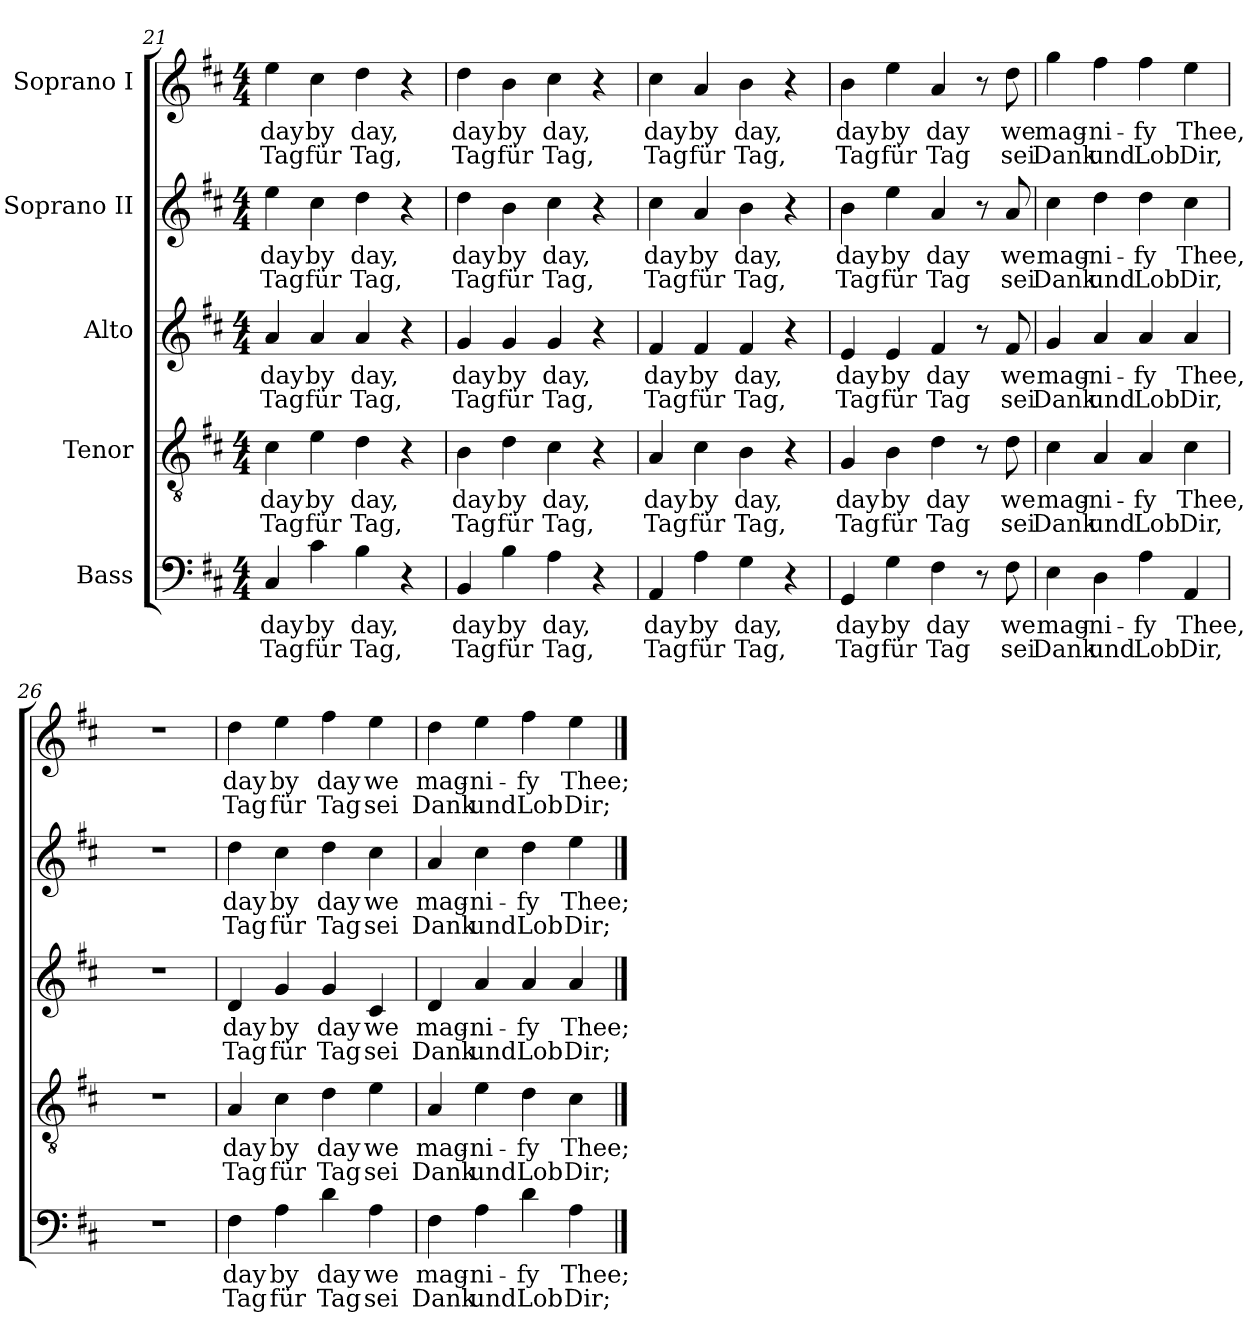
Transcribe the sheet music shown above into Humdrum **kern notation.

**kern	**text	**text	**kern	**text	**text	**kern	**text	**text	**kern	**text	**text	**kern	**text	**text
*part5	*part5	*part5	*part4	*part4	*part4	*part3	*part3	*part3	*part2	*part2	*part2	*part1	*part1	*part1
*staff5	*staff5	*staff5	*staff4	*staff4	*staff4	*staff3	*staff3	*staff3	*staff2	*staff2	*staff2	*staff1	*staff1	*staff1
*I"Bass	*	*	*I"Tenor	*	*	*I"Alto	*	*	*I"Soprano II	*	*	*I"Soprano I	*	*
*clefF4	*	*	*clefGv2	*	*	*clefG2	*	*	*clefG2	*	*	*clefG2	*	*
*k[f#c#]	*	*	*k[f#c#]	*	*	*k[f#c#]	*	*	*k[f#c#]	*	*	*k[f#c#]	*	*
*D:	*	*	*D:	*	*	*D:	*	*	*D:	*	*	*D:	*	*
*M4/4	*	*	*M4/4	*	*	*M4/4	*	*	*M4/4	*	*	*M4/4	*	*
=21	=21	=21	=21	=21	=21	=21	=21	=21	=21	=21	=21	=21	=21	=21
!	!LO:LY:b	!LO:LY:b	!	!LO:LY:b	!LO:LY:b	!	!LO:LY:b	!LO:LY:b	!	!LO:LY:b	!LO:LY:b	!	!LO:LY:b	!LO:LY:b
4C#/	day	Tag	4c#\	day	Tag	4a/	day	Tag	4ee\	day	Tag	4ee\	day	Tag
!	!LO:LY:b	!LO:LY:b	!	!LO:LY:b	!LO:LY:b	!	!LO:LY:b	!LO:LY:b	!	!LO:LY:b	!LO:LY:b	!	!LO:LY:b	!LO:LY:b
4c#\	by	für	4e\	by	für	4a/	by	für	4cc#\	by	für	4cc#\	by	für
!	!LO:LY:b	!LO:LY:b	!	!LO:LY:b	!LO:LY:b	!	!LO:LY:b	!LO:LY:b	!	!LO:LY:b	!LO:LY:b	!	!LO:LY:b	!LO:LY:b
4B\	day,	Tag,	4d\	day,	Tag,	4a/	day,	Tag,	4dd\	day,	Tag,	4dd\	day,	Tag,
4r	.	.	4r	.	.	4r	.	.	4r	.	.	4r	.	.
!!LO:LB:g=z
=22	=22	=22	=22	=22	=22	=22	=22	=22	=22	=22	=22	=22	=22	=22
!	!LO:LY:b	!LO:LY:b	!	!LO:LY:b	!LO:LY:b	!	!LO:LY:b	!LO:LY:b	!	!LO:LY:b	!LO:LY:b	!	!LO:LY:b	!LO:LY:b
4BB/	day	Tag	4B\	day	Tag	4g/	day	Tag	4dd\	day	Tag	4dd\	day	Tag
!	!LO:LY:b	!LO:LY:b	!	!LO:LY:b	!LO:LY:b	!	!LO:LY:b	!LO:LY:b	!	!LO:LY:b	!LO:LY:b	!	!LO:LY:b	!LO:LY:b
4B\	by	für	4d\	by	für	4g/	by	für	4b\	by	für	4b\	by	für
!	!LO:LY:b	!LO:LY:b	!	!LO:LY:b	!LO:LY:b	!	!LO:LY:b	!LO:LY:b	!	!LO:LY:b	!LO:LY:b	!	!LO:LY:b	!LO:LY:b
4A\	day,	Tag,	4c#\	day,	Tag,	4g/	day,	Tag,	4cc#\	day,	Tag,	4cc#\	day,	Tag,
4r	.	.	4r	.	.	4r	.	.	4r	.	.	4r	.	.
=23	=23	=23	=23	=23	=23	=23	=23	=23	=23	=23	=23	=23	=23	=23
!	!LO:LY:b	!LO:LY:b	!	!LO:LY:b	!LO:LY:b	!	!LO:LY:b	!LO:LY:b	!	!LO:LY:b	!LO:LY:b	!	!LO:LY:b	!LO:LY:b
4AA/	day	Tag	4A/	day	Tag	4f#/	day	Tag	4cc#\	day	Tag	4cc#\	day	Tag
!	!LO:LY:b	!LO:LY:b	!	!LO:LY:b	!LO:LY:b	!	!LO:LY:b	!LO:LY:b	!	!LO:LY:b	!LO:LY:b	!	!LO:LY:b	!LO:LY:b
4A\	by	für	4c#\	by	für	4f#/	by	für	4a/	by	für	4a/	by	für
!	!LO:LY:b	!LO:LY:b	!	!LO:LY:b	!LO:LY:b	!	!LO:LY:b	!LO:LY:b	!	!LO:LY:b	!LO:LY:b	!	!LO:LY:b	!LO:LY:b
4G\	day,	Tag,	4B\	day,	Tag,	4f#/	day,	Tag,	4b\	day,	Tag,	4b\	day,	Tag,
4r	.	.	4r	.	.	4r	.	.	4r	.	.	4r	.	.
=24	=24	=24	=24	=24	=24	=24	=24	=24	=24	=24	=24	=24	=24	=24
!	!LO:LY:b	!LO:LY:b	!	!LO:LY:b	!LO:LY:b	!	!LO:LY:b	!LO:LY:b	!	!LO:LY:b	!LO:LY:b	!	!LO:LY:b	!LO:LY:b
4GG/	day	Tag	4G/	day	Tag	4e/	day	Tag	4b\	day	Tag	4b\	day	Tag
!	!LO:LY:b	!LO:LY:b	!	!LO:LY:b	!LO:LY:b	!	!LO:LY:b	!LO:LY:b	!	!LO:LY:b	!LO:LY:b	!	!LO:LY:b	!LO:LY:b
4G\	by	für	4B\	by	für	4e/	by	für	4ee\	by	für	4ee\	by	für
!	!LO:LY:b	!LO:LY:b	!	!LO:LY:b	!LO:LY:b	!	!LO:LY:b	!LO:LY:b	!	!LO:LY:b	!LO:LY:b	!	!LO:LY:b	!LO:LY:b
4F#\	day	Tag	4d\	day	Tag	4f#/	day	Tag	4a/	day	Tag	4a/	day	Tag
8r	.	.	8r	.	.	8r	.	.	8r	.	.	8r	.	.
!	!LO:LY:b	!LO:LY:b	!	!LO:LY:b	!LO:LY:b	!	!LO:LY:b	!LO:LY:b	!	!LO:LY:b	!LO:LY:b	!	!LO:LY:b	!LO:LY:b
8F#\	we	sei	8d\	we	sei	8f#/	we	sei	8a/	we	sei	8dd\	we	sei
!!LO:PB:g=z
=25	=25	=25	=25	=25	=25	=25	=25	=25	=25	=25	=25	=25	=25	=25
!	!LO:LY:b	!LO:LY:b	!	!LO:LY:b	!LO:LY:b	!	!LO:LY:b	!LO:LY:b	!	!LO:LY:b	!LO:LY:b	!	!LO:LY:b	!LO:LY:b
4E\	mag-	Dank	4c#\	mag-	Dank	4g/	mag-	Dank	4cc#\	mag-	Dank	4gg\	mag-	Dank
!	!LO:LY:b	!LO:LY:b	!	!LO:LY:b	!LO:LY:b	!	!LO:LY:b	!LO:LY:b	!	!LO:LY:b	!LO:LY:b	!	!LO:LY:b	!LO:LY:b
4D\	-ni-	und	4A/	-ni-	und	4a/	-ni-	und	4dd\	-ni-	und	4ff#\	-ni-	und
!	!LO:LY:b	!LO:LY:b	!	!LO:LY:b	!LO:LY:b	!	!LO:LY:b	!LO:LY:b	!	!LO:LY:b	!LO:LY:b	!	!LO:LY:b	!LO:LY:b
4A\	-fy	Lob	4A/	-fy	Lob	4a/	-fy	Lob	4dd\	-fy	Lob	4ff#\	-fy	Lob
!	!LO:LY:b	!LO:LY:b	!	!LO:LY:b	!LO:LY:b	!	!LO:LY:b	!LO:LY:b	!	!LO:LY:b	!LO:LY:b	!	!LO:LY:b	!LO:LY:b
4AA/	Thee,	Dir,	4c#\	Thee,	Dir,	4a/	Thee,	Dir,	4cc#\	Thee,	Dir,	4ee\	Thee,	Dir,
=26	=26	=26	=26	=26	=26	=26	=26	=26	=26	=26	=26	=26	=26	=26
1r	.	.	1r	.	.	1r	.	.	1r	.	.	1r	.	.
=27	=27	=27	=27	=27	=27	=27	=27	=27	=27	=27	=27	=27	=27	=27
!	!LO:LY:b	!LO:LY:b	!	!LO:LY:b	!LO:LY:b	!	!LO:LY:b	!LO:LY:b	!	!LO:LY:b	!LO:LY:b	!	!LO:LY:b	!LO:LY:b
4F#\	day	Tag	4A/	day	Tag	4d/	day	Tag	4dd\	day	Tag	4dd\	day	Tag
!	!LO:LY:b	!LO:LY:b	!	!LO:LY:b	!LO:LY:b	!	!LO:LY:b	!LO:LY:b	!	!LO:LY:b	!LO:LY:b	!	!LO:LY:b	!LO:LY:b
4A\	by	für	4c#\	by	für	4g/	by	für	4cc#\	by	für	4ee\	by	für
!	!LO:LY:b	!LO:LY:b	!	!LO:LY:b	!LO:LY:b	!	!LO:LY:b	!LO:LY:b	!	!LO:LY:b	!LO:LY:b	!	!LO:LY:b	!LO:LY:b
4d\	day	Tag	4d\	day	Tag	4g/	day	Tag	4dd\	day	Tag	4ff#\	day	Tag
!	!LO:LY:b	!LO:LY:b	!	!LO:LY:b	!LO:LY:b	!	!LO:LY:b	!LO:LY:b	!	!LO:LY:b	!LO:LY:b	!	!LO:LY:b	!LO:LY:b
4A\	we	sei	4e\	we	sei	4c#/	we	sei	4cc#\	we	sei	4ee\	we	sei
=28	=28	=28	=28	=28	=28	=28	=28	=28	=28	=28	=28	=28	=28	=28
!	!LO:LY:b	!LO:LY:b	!	!LO:LY:b	!LO:LY:b	!	!LO:LY:b	!LO:LY:b	!	!LO:LY:b	!LO:LY:b	!	!LO:LY:b	!LO:LY:b
4F#\	mag-	Dank	4A/	mag-	Dank	4d/	mag-	Dank	4a/	mag-	Dank	4dd\	mag-	Dank
!	!LO:LY:b	!LO:LY:b	!	!LO:LY:b	!LO:LY:b	!	!LO:LY:b	!LO:LY:b	!	!LO:LY:b	!LO:LY:b	!	!LO:LY:b	!LO:LY:b
4A\	-ni-	und	4e\	-ni-	und	4a/	-ni-	und	4cc#\	-ni-	und	4ee\	-ni-	und
!	!LO:LY:b	!LO:LY:b	!	!LO:LY:b	!LO:LY:b	!	!LO:LY:b	!LO:LY:b	!	!LO:LY:b	!LO:LY:b	!	!LO:LY:b	!LO:LY:b
4d\	-fy	Lob	4d\	-fy	Lob	4a/	-fy	Lob	4dd\	-fy	Lob	4ff#\	-fy	Lob
!	!LO:LY:b	!LO:LY:b	!	!LO:LY:b	!LO:LY:b	!	!LO:LY:b	!LO:LY:b	!	!LO:LY:b	!LO:LY:b	!	!LO:LY:b	!LO:LY:b
4A\	Thee;	Dir;	4c#\	Thee;	Dir;	4a/	Thee;	Dir;	4ee\	Thee;	Dir;	4ee\	Thee;	Dir;
==	==	==	==	==	==	==	==	==	==	==	==	==	==	==
*-	*-	*-	*-	*-	*-	*-	*-	*-	*-	*-	*-	*-	*-	*-
